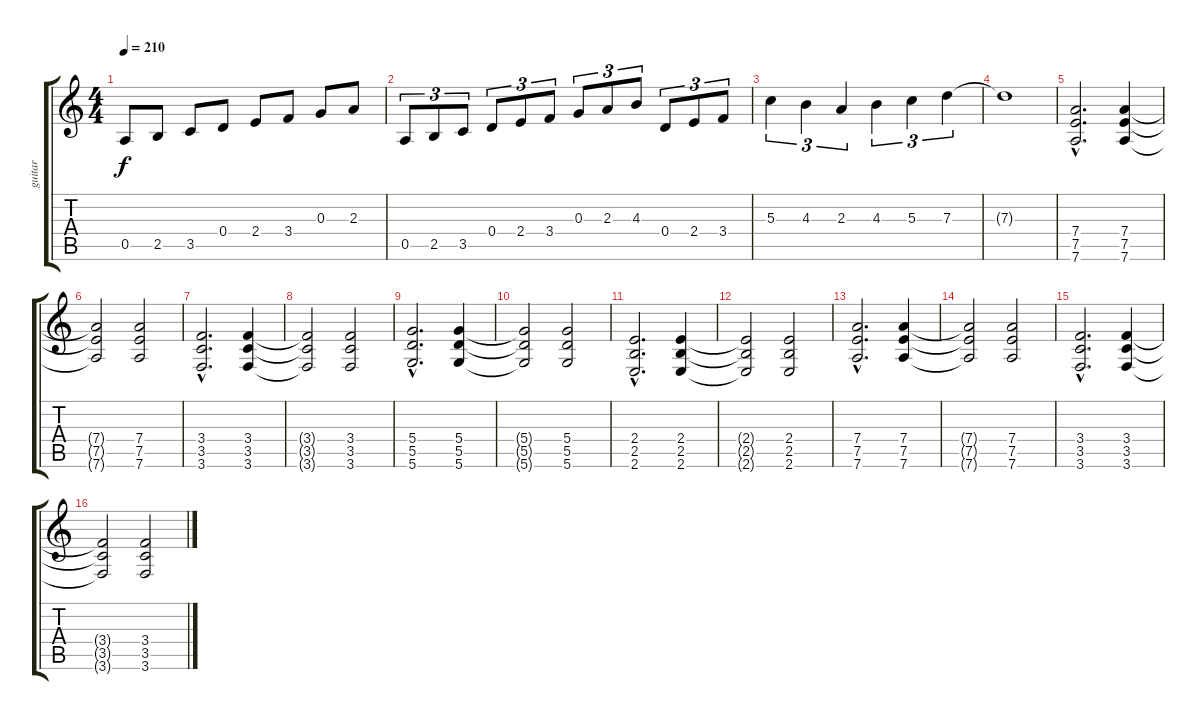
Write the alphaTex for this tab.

\track ("guitar" "guitar") {instrument overdrivenguitar}
\staff {score tabs}
\tuning (E4 B3 G3 D3 A2 D2) {hide}
\ts (4 4)
\tempo 210
\clef g2
\ks c
0.5.8{dy f} 2.5.8 3.5.8 0.4.8 2.4.8 3.4.8 0.3.8 2.3.8 |
0.5.8{tu (3 2)} 2.5.8{tu (3 2)} 3.5.8{tu (3 2)} 0.4.8{tu (3 2)} 2.4.8{tu (3 2)} 3.4.8{tu (3 2)} 0.3.8{tu (3 2)} 2.3.8{tu (3 2)} 4.3.8{tu (3 2)} 0.4.8{tu (3 2)} 2.4.8{tu (3 2)} 3.4.8{tu (3 2)} |
5.3.4{tu (3 2)} 4.3.4{tu (3 2)} 2.3.4{tu (3 2)} 4.3.4{tu (3 2)} 5.3.4{tu (3 2)} 7.3.4{tu (3 2)} |
7.3{t}.1 |
(7.4{hac} 7.5{hac} 7.6{hac}).2{d volume 13 instrument electricguitarclean} (7.4 7.5 7.6).4 |
(7.4{t} 7.5{t} 7.6{t}).2 (7.4 7.5 7.6).2 |
(3.4{hac} 3.5{hac} 3.6{hac}).2{d} (3.4 3.5 3.6).4 |
(3.4{t} 3.5{t} 3.6{t}).2 (3.4 3.5 3.6).2 |
(5.4{hac} 5.5{hac} 5.6{hac}).2{d} (5.4 5.5 5.6).4 |
(5.4{t} 5.5{t} 5.6{t}).2 (5.4 5.5 5.6).2 |
(2.4{hac} 2.5{hac} 2.6{hac}).2{d} (2.4 2.5 2.6).4 |
(2.4{t} 2.5{t} 2.6{t}).2 (2.4 2.5 2.6).2 |
(7.4{hac} 7.5{hac} 7.6{hac}).2{d instrument electricguitarclean} (7.4 7.5 7.6).4 |
(7.4{t} 7.5{t} 7.6{t}).2 (7.4 7.5 7.6).2 |
(3.4{hac} 3.5{hac} 3.6{hac}).2{d} (3.4 3.5 3.6).4 |
(3.4{t} 3.5{t} 3.6{t}).2 (3.4 3.5 3.6).2
